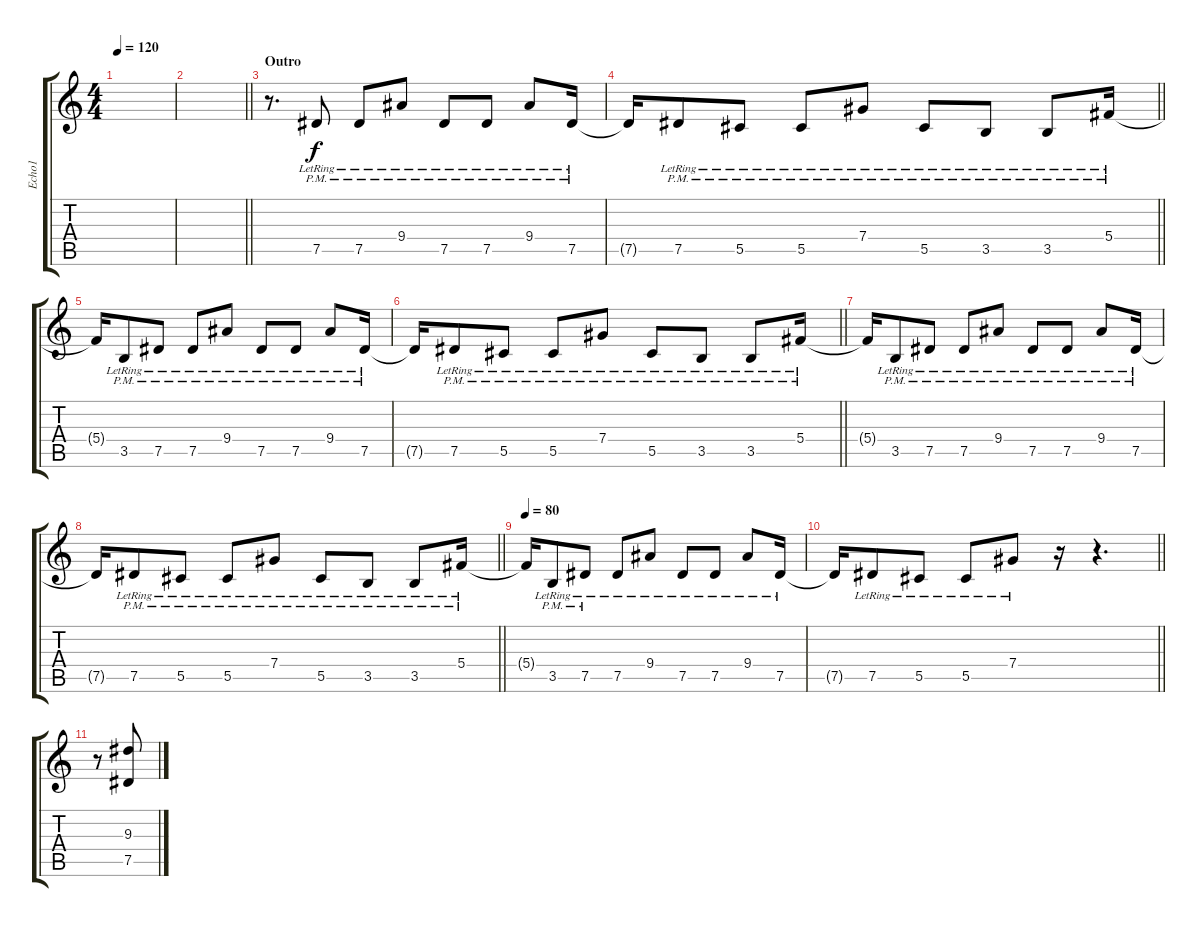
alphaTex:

\track ("Echo1" "Echo1") {instrument acousticguitarsteel}
\staff {score tabs}
\tuning (Eb4 Bb3 Gb3 Db3 Ab2 Db2) {hide}
\ts (4 4)
\tempo 120
\clef g2
\ks c
|
\barLineRight lightlight
|
\section ("" "Outro")
r.8{d} 7.5{pm lr}.8 7.5{pm lr}.8 9.4{pm lr}.8 7.5{pm lr}.8 7.5{pm lr}.8 9.4{pm lr}.8 7.5{pm lr}.16 |
\barLineRight lightlight
7.5{t}.16 7.5{pm lr}.8 5.5{pm lr}.8 5.5{pm lr}.8 7.4{pm lr}.8 5.5{pm lr}.8 3.5{pm lr}.8 3.5{pm lr}.8 5.4{pm lr}.16 |
5.4{t}.16 3.5{pm lr}.8 7.5{pm lr}.8 7.5{pm lr}.8 9.4{pm lr}.8 7.5{pm lr}.8 7.5{pm lr}.8 9.4{pm lr}.8 7.5{pm lr}.16 |
\barLineRight lightlight
7.5{t}.16 7.5{pm lr}.8 5.5{pm lr}.8 5.5{pm lr}.8 7.4{pm lr}.8 5.5{pm lr}.8 3.5{pm lr}.8 3.5{pm lr}.8 5.4{pm lr}.16 |
5.4{t}.16 3.5{pm lr}.8 7.5{pm lr}.8 7.5{pm lr}.8 9.4{pm lr}.8 7.5{pm lr}.8 7.5{pm lr}.8 9.4{pm lr}.8 7.5{pm lr}.16 |
\barLineRight lightlight
7.5{t}.16 7.5{pm lr}.8 5.5{pm lr}.8 5.5{pm lr}.8 7.4{pm lr}.8 5.5{pm lr}.8 3.5{pm lr}.8 3.5{pm lr}.8 5.4{pm lr}.16 |
\tempo 80
5.4{t}.16 3.5{pm lr}.8 7.5{pm lr}.8 7.5{lr}.8 9.4{lr}.8 7.5{lr}.8 7.5{lr}.8 9.4{lr}.8 7.5{lr}.16 |
\barLineRight lightlight
7.5{t}.16 7.5{lr}.8 5.5{lr}.8 5.5{lr}.8 7.4{lr}.8 r.16 r.4{d} |
r.8 (9.3 7.5).8
